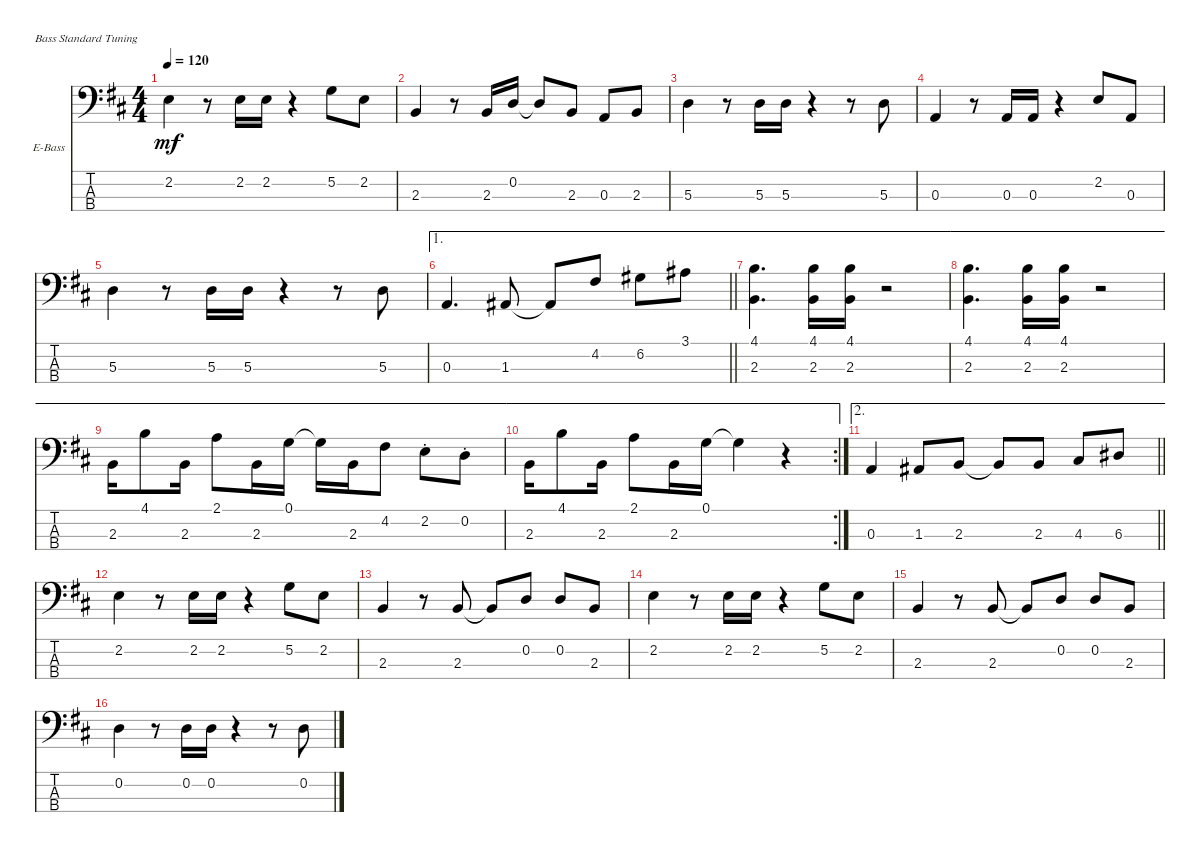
\defaultSystemsLayout 4
\bracketExtendMode nobrackets
\firstSystemTrackNameOrientation horizontal
\otherSystemsTrackNameOrientation horizontal
\track ("Electric Bass" "E-Bass") {instrument electricbassfinger}
\staff {score tabs}
\tuning (G2 D2 A1 E1)
\ts (4 4)
\tempo 120
\clef f4
\ks bminor
2.2.4{dy mf} r.8 2.2.16 2.2.16 r.4 5.2.8 2.2.8 |
2.3.4 r.8 2.3.16 0.2.16 0.2{t}.8 2.3.8 0.3.8 2.3.8 |
5.3.4 r.8 5.3.16 5.3.16 r.4 r.8 5.3.8 |
0.3.4 r.8 0.3.16 0.3.16 r.4 2.2.8 0.3.8 |
5.3.4 r.8 5.3.16 5.3.16 r.4 r.8 5.3.8 |
\ae 1
\barLineRight lightlight
0.3.4{d} 1.3.8 1.3{t}.8 4.2.8 6.2.8 3.1.8 |
\ae 1
(2.3 4.1).4{d} (4.1 2.3).16 (4.1 2.3).16 r.2 |
\ae 1
(2.3 4.1).4{d} (4.1 2.3).16 (4.1 2.3).16 r.2 |
\ae 1
2.3.16 4.1.8 2.3.16 2.1.8 2.3.16 0.1.16 0.1{t}.16 2.3.16 4.2.8 2.2{st}.8 0.2{st}.8 |
\ae 1
\rc 2
2.3.16 4.1.8 2.3.16 2.1.8 2.3.16 0.1.16 0.1{t}.4 r.4 |
\ae 2
\barLineRight lightlight
0.3.4 1.3.8 2.3.8 2.3{t}.8 2.3.8 4.3.8 6.3.8 |
2.2.4 r.8 2.2.16 2.2.16 r.4 5.2.8 2.2.8 |
2.3.4 r.8 2.3.8 2.3{t}.8 0.2.8 0.2.8 2.3.8 |
2.2.4 r.8 2.2.16 2.2.16 r.4 5.2.8 2.2.8 |
2.3.4 r.8 2.3.8 2.3{t}.8 0.2.8 0.2.8 2.3.8 |
0.2.4 r.8 0.2.16 0.2.16 r.4 r.8 0.2.8
